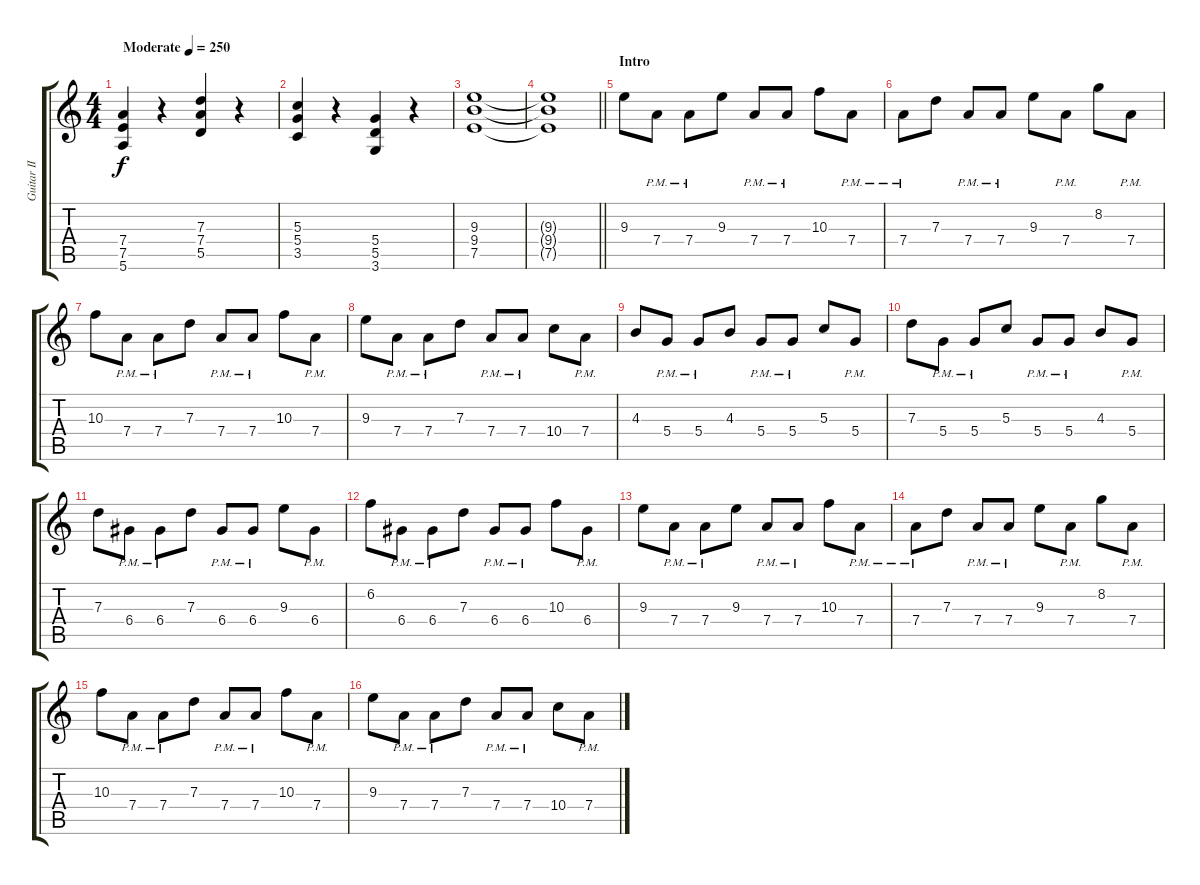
\track ("Guitar II" "Guitar II") {instrument overdrivenguitar}
\staff {score tabs}
\tuning (E4 B3 G3 D3 A2 E2) {hide}
\ts (4 4)
\tempo (250 "Moderate")
\clef g2
\ks c
(7.4 7.5 5.6).4{dy f instrument overdrivenguitar} r.4 (7.3 7.4 5.5).4 r.4 |
(5.3 5.4 3.5).4 r.4 (5.4 5.5 3.6).4 r.4 |
(9.3 9.4 7.5).1 |
\barLineRight lightlight
(9.3{t} 9.4{t} 7.5{t}).1 |
\section ("" "Intro")
9.3.8 7.4{pm}.8 7.4{pm}.8 9.3.8 7.4{pm}.8 7.4{pm}.8 10.3.8 7.4{pm}.8 |
7.4{pm}.8 7.3.8 7.4{pm}.8 7.4{pm}.8 9.3.8 7.4{pm}.8 8.2.8 7.4{pm}.8 |
10.3.8 7.4{pm}.8 7.4{pm}.8 7.3.8 7.4{pm}.8 7.4{pm}.8 10.3.8 7.4{pm}.8 |
9.3.8 7.4{pm}.8 7.4{pm}.8 7.3.8 7.4{pm}.8 7.4{pm}.8 10.4.8 7.4{pm}.8 |
4.3.8 5.4{pm}.8 5.4{pm}.8 4.3.8 5.4{pm}.8 5.4{pm}.8 5.3.8 5.4{pm}.8 |
7.3.8 5.4{pm}.8 5.4{pm}.8 5.3.8 5.4{pm}.8 5.4{pm}.8 4.3.8 5.4{pm}.8 |
7.3.8 6.4{pm}.8 6.4{pm}.8 7.3.8 6.4{pm}.8 6.4{pm}.8 9.3.8 6.4{pm}.8 |
6.2.8 6.4{pm}.8 6.4{pm}.8 7.3.8 6.4{pm}.8 6.4{pm}.8 10.3.8 6.4{pm}.8 |
9.3.8 7.4{pm}.8 7.4{pm}.8 9.3.8 7.4{pm}.8 7.4{pm}.8 10.3.8 7.4{pm}.8 |
7.4{pm}.8 7.3.8 7.4{pm}.8 7.4{pm}.8 9.3.8 7.4{pm}.8 8.2.8 7.4{pm}.8 |
10.3.8 7.4{pm}.8 7.4{pm}.8 7.3.8 7.4{pm}.8 7.4{pm}.8 10.3.8 7.4{pm}.8 |
9.3.8 7.4{pm}.8 7.4{pm}.8 7.3.8 7.4{pm}.8 7.4{pm}.8 10.4.8 7.4{pm}.8
